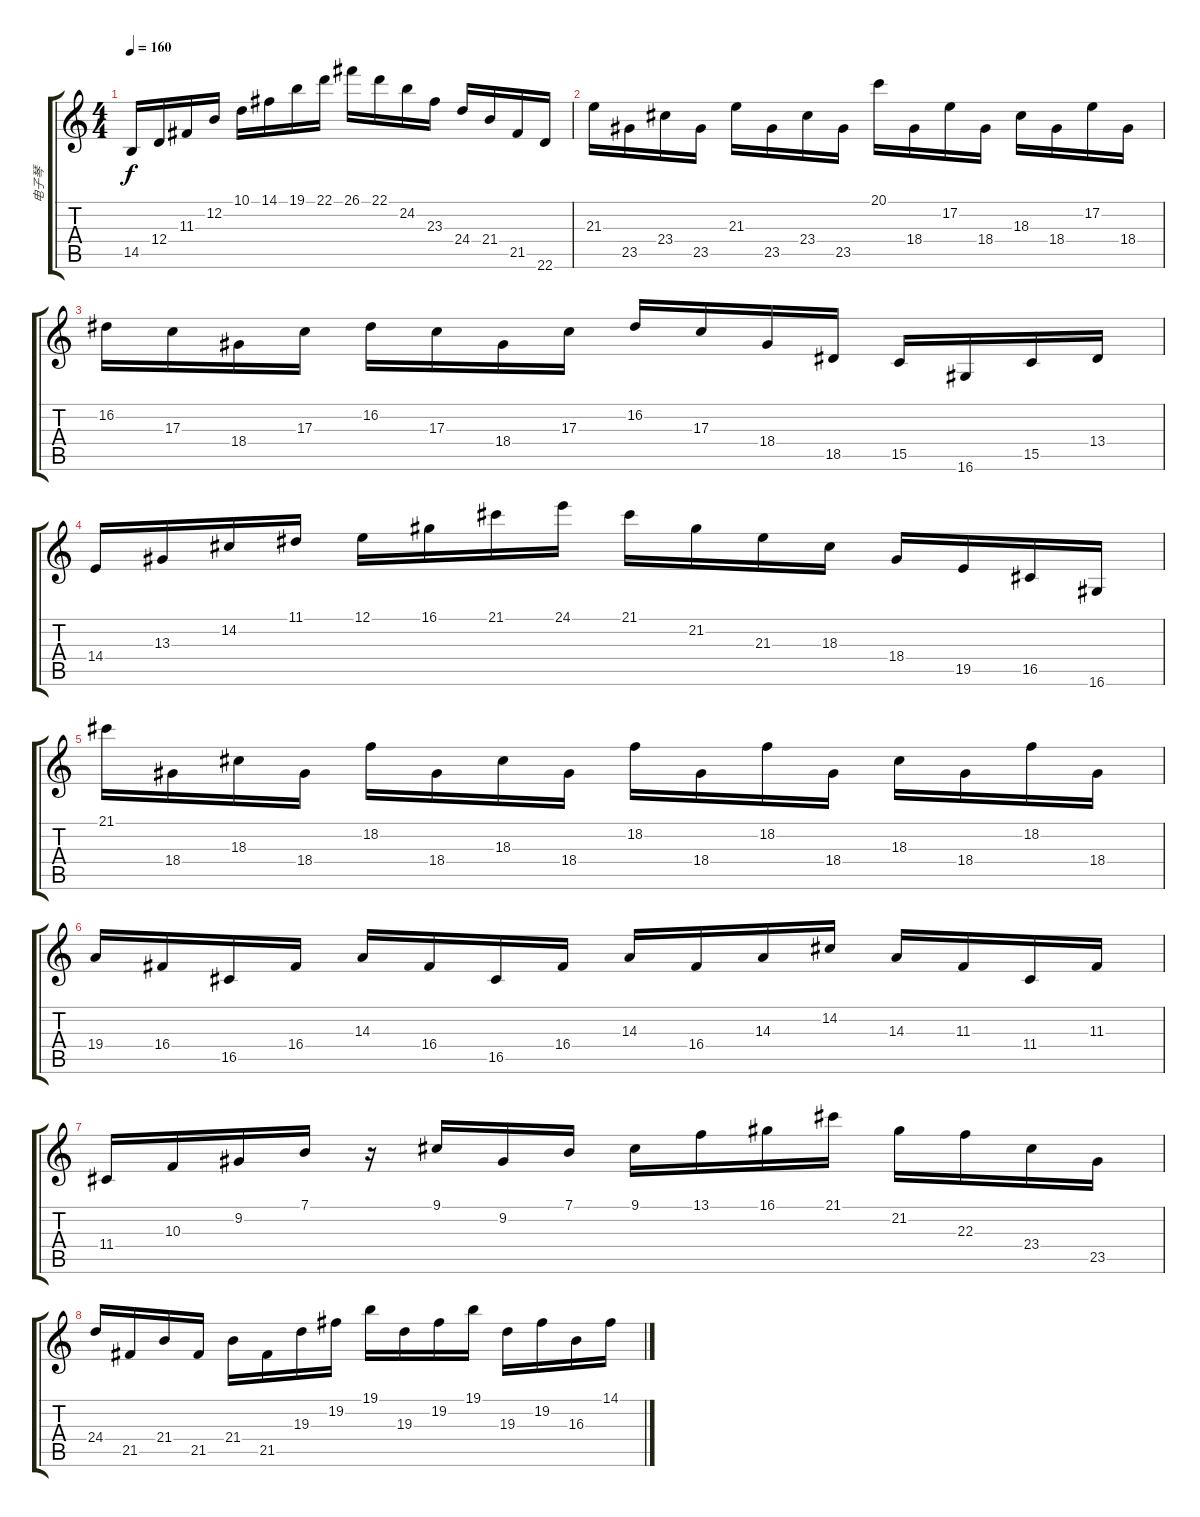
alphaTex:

\track ("电子琴" "电子琴") {instrument electricgrandpiano}
\staff {score tabs}
\tuning (E4 B3 G3 D3 A2 E2) {hide}
\ts (4 4)
\tempo 160
\clef g2
\ks c
14.5.16{dy f} 12.4.16 11.3.16 12.2.16 10.1.16 14.1.16 19.1.16 22.1.16 26.1.16 22.1.16 24.2.16 23.3.16 24.4.16 21.4.16 21.5.16 22.6.16 |
21.3.16 23.5.16 23.4.16 23.5.16 21.3.16 23.5.16 23.4.16 23.5.16 20.1.16 18.4.16 17.2.16 18.4.16 18.3.16 18.4.16 17.2.16 18.4.16 |
16.2.16 17.3.16 18.4.16 17.3.16 16.2.16 17.3.16 18.4.16 17.3.16 16.2.16 17.3.16 18.4.16 18.5.16 15.5.16 16.6.16 15.5.16 13.4.16 |
14.4.16 13.3.16 14.2.16 11.1.16 12.1.16 16.1.16 21.1.16 24.1.16 21.1.16 21.2.16 21.3.16 18.3.16 18.4.16 19.5.16 16.5.16 16.6.16 |
21.1.16 18.4.16 18.3.16 18.4.16 18.2.16 18.4.16 18.3.16 18.4.16 18.2.16 18.4.16 18.2.16 18.4.16 18.3.16 18.4.16 18.2.16 18.4.16 |
19.4.16 16.4.16 16.5.16 16.4.16 14.3.16 16.4.16 16.5.16 16.4.16 14.3.16 16.4.16 14.3.16 14.2.16 14.3.16 11.3.16 11.4.16 11.3.16 |
11.4.16 10.3.16 9.2.16 7.1.16 r.16 9.1.16 9.2.16 7.1.16 9.1.16 13.1.16 16.1.16 21.1.16 21.2.16 22.3.16 23.4.16 23.5.16 |
24.4.16 21.5.16 21.4.16 21.5.16 21.4.16 21.5.16 19.3.16 19.2.16 19.1.16 19.3.16 19.2.16 19.1.16 19.3.16 19.2.16 16.3.16 14.1.16
